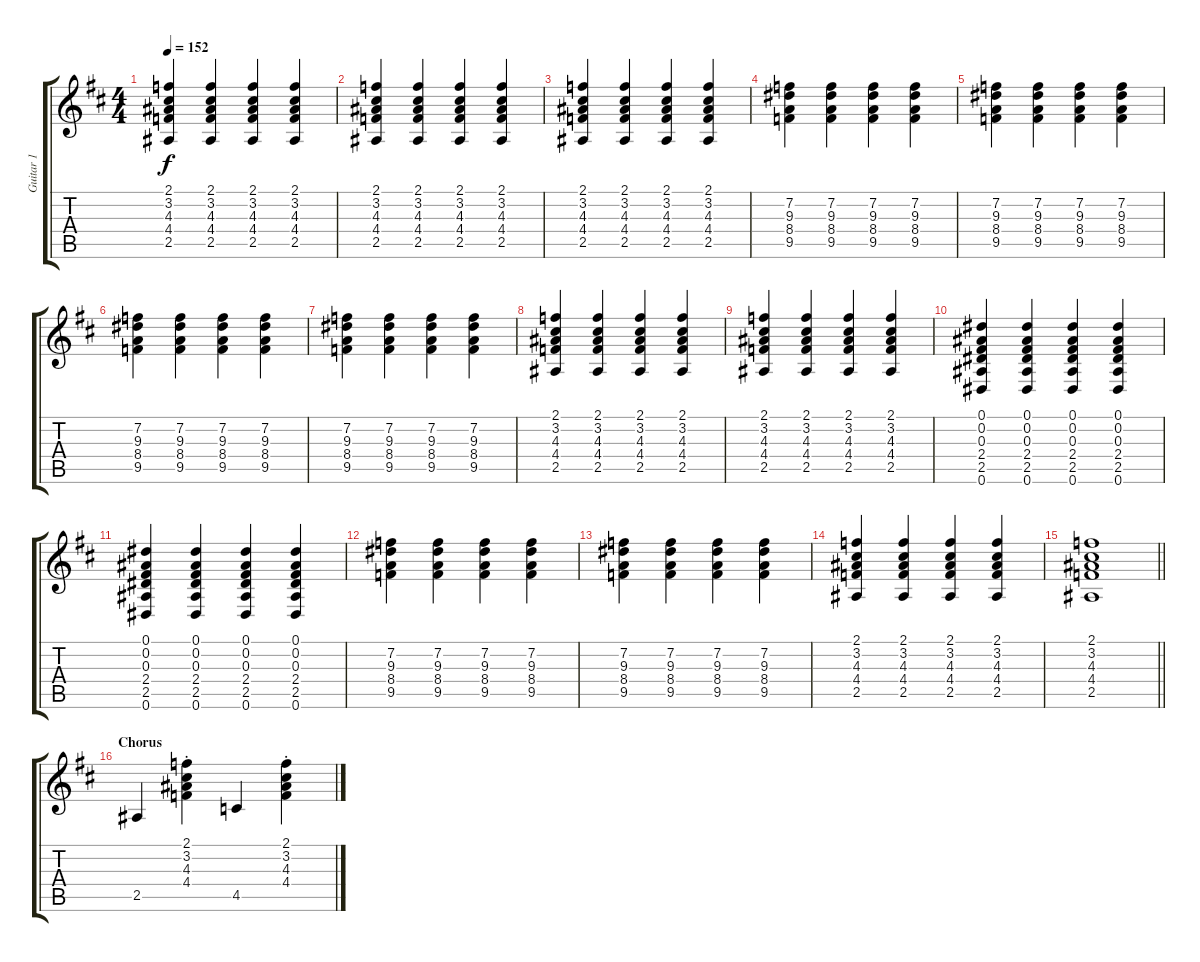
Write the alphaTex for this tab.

\track ("Guitar 1" "Guitar 1") {instrument acousticguitarnylon}
\staff {score tabs}
\tuning (Eb4 Bb3 Gb3 Db3 Ab2 Eb2) {hide}
\ts (4 4)
\tempo 152
\clef g2
\ks d
(2.1 3.2 4.3 4.4 2.5).4{dy f} (2.1 3.2 4.3 4.4 2.5).4 (2.1 3.2 4.3 4.4 2.5).4 (2.1 3.2 4.3 4.4 2.5).4 |
(2.1 3.2 4.3 4.4 2.5).4 (2.1 3.2 4.3 4.4 2.5).4 (2.1 3.2 4.3 4.4 2.5).4 (2.1 3.2 4.3 4.4 2.5).4 |
(2.1 3.2 4.3 4.4 2.5).4 (2.1 3.2 4.3 4.4 2.5).4 (2.1 3.2 4.3 4.4 2.5).4 (2.1 3.2 4.3 4.4 2.5).4 |
(7.2 9.3 8.4 9.5).4 (7.2 9.3 8.4 9.5).4 (7.2 9.3 8.4 9.5).4 (7.2 9.3 8.4 9.5).4 |
(7.2 9.3 8.4 9.5).4 (7.2 9.3 8.4 9.5).4 (7.2 9.3 8.4 9.5).4 (7.2 9.3 8.4 9.5).4 |
(7.2 9.3 8.4 9.5).4 (7.2 9.3 8.4 9.5).4 (7.2 9.3 8.4 9.5).4 (7.2 9.3 8.4 9.5).4 |
(7.2 9.3 8.4 9.5).4 (7.2 9.3 8.4 9.5).4 (7.2 9.3 8.4 9.5).4 (7.2 9.3 8.4 9.5).4 |
(2.1 3.2 4.3 4.4 2.5).4 (2.1 3.2 4.3 4.4 2.5).4 (2.1 3.2 4.3 4.4 2.5).4 (2.1 3.2 4.3 4.4 2.5).4 |
(2.1 3.2 4.3 4.4 2.5).4 (2.1 3.2 4.3 4.4 2.5).4 (2.1 3.2 4.3 4.4 2.5).4 (2.1 3.2 4.3 4.4 2.5).4 |
(0.1 0.2 0.3 2.4 2.5 0.6).4 (0.1 0.2 0.3 2.4 2.5 0.6).4 (0.1 0.2 0.3 2.4 2.5 0.6).4 (0.1 0.2 0.3 2.4 2.5 0.6).4 |
(0.1 0.2 0.3 2.4 2.5 0.6).4 (0.1 0.2 0.3 2.4 2.5 0.6).4 (0.1 0.2 0.3 2.4 2.5 0.6).4 (0.1 0.2 0.3 2.4 2.5 0.6).4 |
(7.2 9.3 8.4 9.5).4 (7.2 9.3 8.4 9.5).4 (7.2 9.3 8.4 9.5).4 (7.2 9.3 8.4 9.5).4 |
(7.2 9.3 8.4 9.5).4 (7.2 9.3 8.4 9.5).4 (7.2 9.3 8.4 9.5).4 (7.2 9.3 8.4 9.5).4 |
(2.1 3.2 4.3 4.4 2.5).4 (2.1 3.2 4.3 4.4 2.5).4 (2.1 3.2 4.3 4.4 2.5).4 (2.1 3.2 4.3 4.4 2.5).4 |
\barLineRight lightlight
(2.1 3.2 4.3 4.4 2.5).1 |
\section ("" "Chorus")
2.5.4 (2.1{st} 3.2{st} 4.3{st} 4.4{st}).4 4.5.4 (2.1{st} 3.2{st} 4.3{st} 4.4{st}).4
